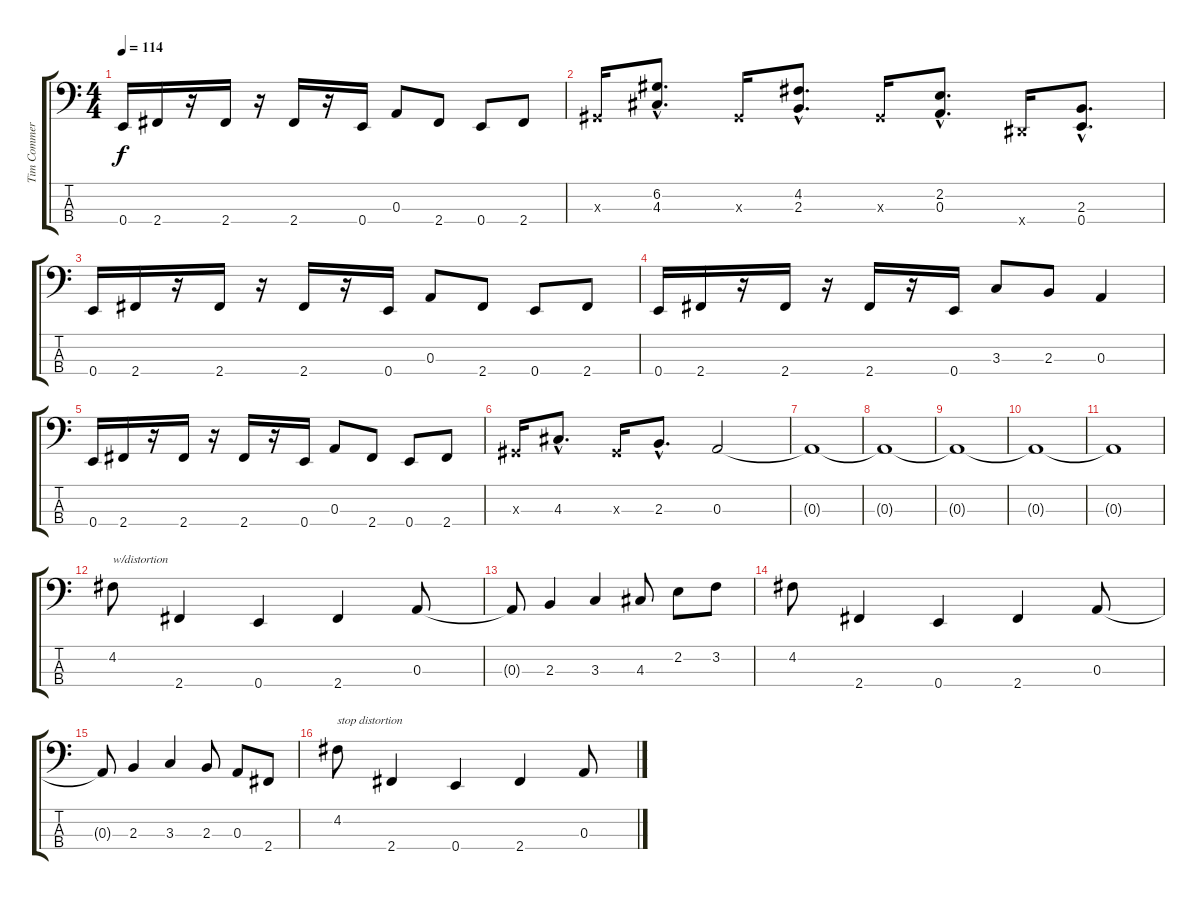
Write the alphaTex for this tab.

\track ("Tim Commerford - bass" "Tim Commer") {instrument electricbassfinger}
\staff {score tabs}
\tuning (G2 D2 A1 E1) {hide}
\ts (4 4)
\tempo 114
\clef f4
\ks c
0.4.16{dy f} 2.4.16 r.16 2.4.16 r.16 2.4.16 r.16 0.4.16 0.3.8 2.4.8 0.4.8 2.4.8 |
-1.3{x}.16 (6.2{hac} 4.3{hac}).8{d} -1.3{x}.16 (4.2{hac} 2.3{hac}).8{d} -1.3{x}.16 (2.2{hac} 0.3{hac}).8{d} -1.4{x}.16 (2.3{hac} 0.4{hac}).8{d} |
0.4.16 2.4.16 r.16 2.4.16 r.16 2.4.16 r.16 0.4.16 0.3.8 2.4.8 0.4.8 2.4.8 |
0.4.16 2.4.16 r.16 2.4.16 r.16 2.4.16 r.16 0.4.16 3.3.8 2.3.8 0.3.4 |
0.4.16 2.4.16 r.16 2.4.16 r.16 2.4.16 r.16 0.4.16 0.3.8 2.4.8 0.4.8 2.4.8 |
-1.3{x}.16 4.3{hac}.8{d} -1.3{x}.16 2.3{hac}.8{d} 0.3.2 |
0.3{t}.1 |
0.3{t}.1 |
0.3{t}.1 |
0.3{t}.1 |
0.3{t}.1 |
4.2.8{txt "w/distortion" instrument slapbass2} 2.4.4 0.4.4 2.4.4 0.3.8 |
0.3{t}.8 2.3.4 3.3.4 4.3.8 2.2.8 3.2.8 |
4.2.8 2.4.4 0.4.4 2.4.4 0.3.8 |
0.3{t}.8 2.3.4 3.3.4 2.3.8 0.3.8 2.4.8 |
4.2.8{txt "stop distortion" instrument electricbassfinger} 2.4.4 0.4.4 2.4.4 0.3.8
